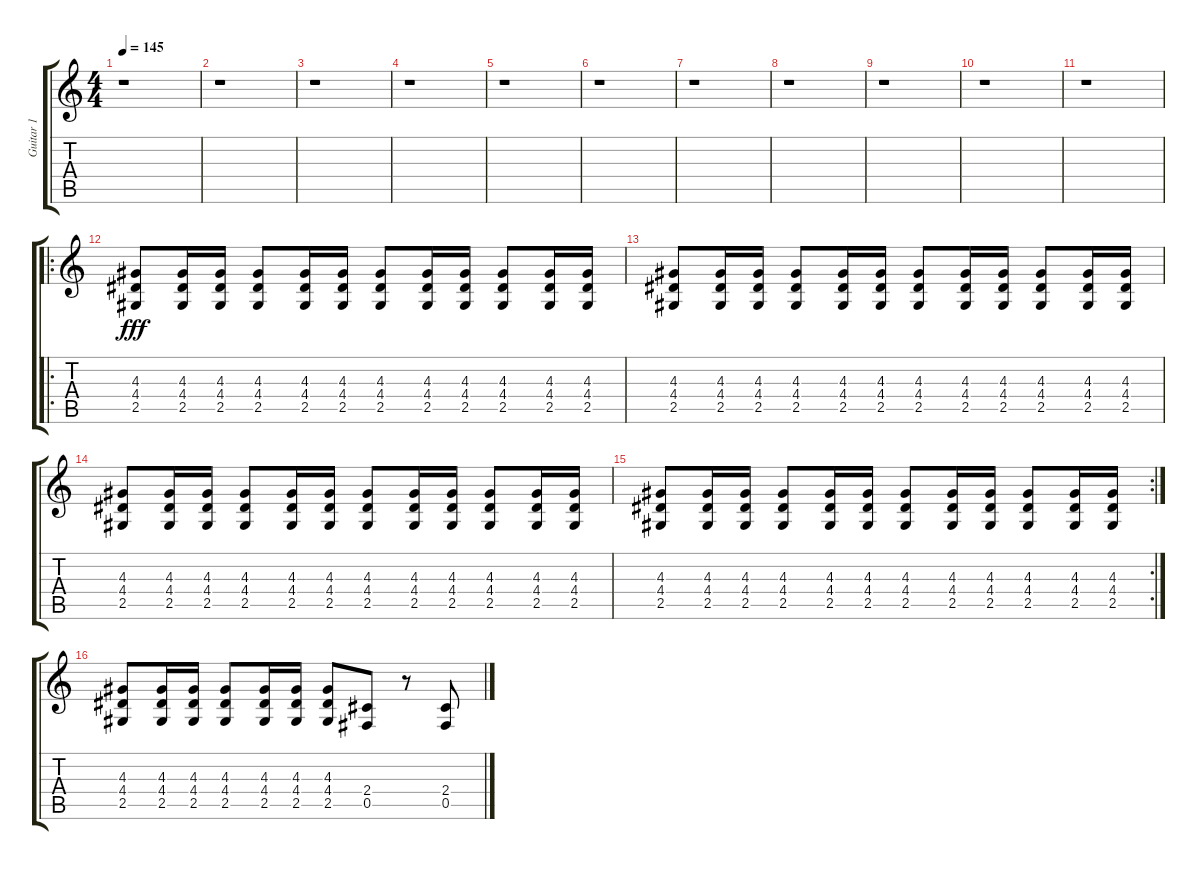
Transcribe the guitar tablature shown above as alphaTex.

\track ("Guitar 1" "Guitar 1") {instrument distortionguitar}
\staff {score tabs}
\tuning (Db4 Ab3 E3 B2 Gb2 Db2) {hide}
\ts (4 4)
\tempo 145
\clef g2
\ks c
r.1{dy fff instrument distortionguitar} |
r.1 |
r.1 |
r.1 |
r.1 |
r.1 |
r.1 |
r.1 |
r.1 |
r.1 |
r.1 |
\ro
(4.3 4.4 2.5).8 (4.3 4.4 2.5).16 (4.3 4.4 2.5).16 (4.3 4.4 2.5).8 (4.3 4.4 2.5).16 (4.3 4.4 2.5).16 (4.3 4.4 2.5).8 (4.3 4.4 2.5).16 (4.3 4.4 2.5).16 (4.3 4.4 2.5).8 (4.3 4.4 2.5).16 (4.3 4.4 2.5).16 |
(4.3 4.4 2.5).8 (4.3 4.4 2.5).16 (4.3 4.4 2.5).16 (4.3 4.4 2.5).8 (4.3 4.4 2.5).16 (4.3 4.4 2.5).16 (4.3 4.4 2.5).8 (4.3 4.4 2.5).16 (4.3 4.4 2.5).16 (4.3 4.4 2.5).8 (4.3 4.4 2.5).16 (4.3 4.4 2.5).16 |
(4.3 4.4 2.5).8 (4.3 4.4 2.5).16 (4.3 4.4 2.5).16 (4.3 4.4 2.5).8 (4.3 4.4 2.5).16 (4.3 4.4 2.5).16 (4.3 4.4 2.5).8 (4.3 4.4 2.5).16 (4.3 4.4 2.5).16 (4.3 4.4 2.5).8 (4.3 4.4 2.5).16 (4.3 4.4 2.5).16 |
\rc 2
(4.3 4.4 2.5).8 (4.3 4.4 2.5).16 (4.3 4.4 2.5).16 (4.3 4.4 2.5).8 (4.3 4.4 2.5).16 (4.3 4.4 2.5).16 (4.3 4.4 2.5).8 (4.3 4.4 2.5).16 (4.3 4.4 2.5).16 (4.3 4.4 2.5).8 (4.3 4.4 2.5).16 (4.3 4.4 2.5).16 |
(4.3 4.4 2.5).8 (4.3 4.4 2.5).16 (4.3 4.4 2.5).16 (4.3 4.4 2.5).8 (4.3 4.4 2.5).16 (4.3 4.4 2.5).16 (4.3 4.4 2.5).8 (2.4 0.5).8 r.8 (2.4 0.5).8
